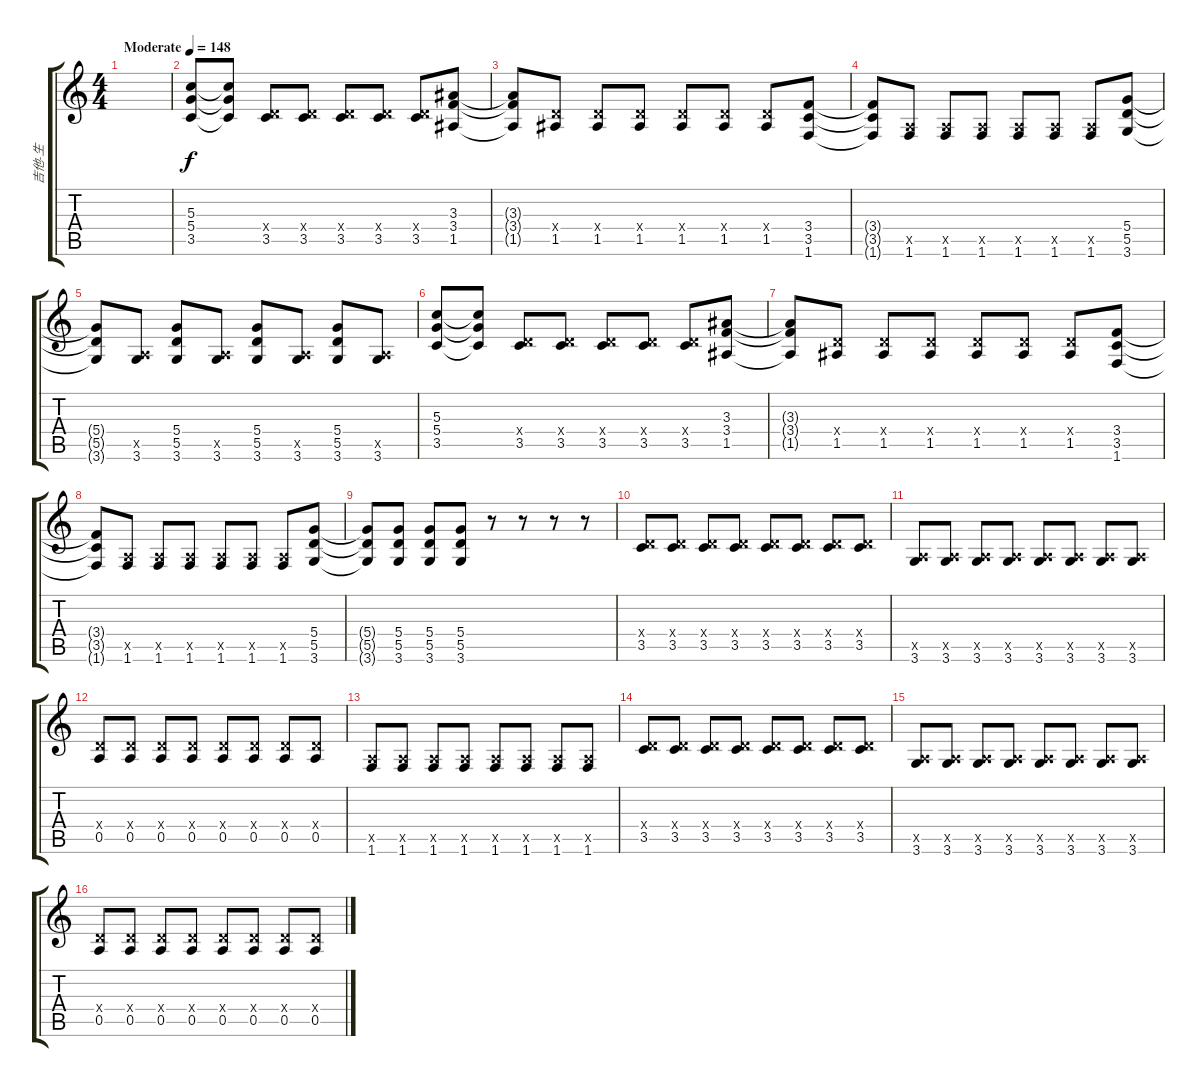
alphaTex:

\track ("吉他-生" "吉他-生") {instrument distortionguitar}
\staff {score tabs}
\tuning (E4 B3 G3 D3 A2 E2) {hide}
\ts (4 4)
\tempo (148 "Moderate")
\clef g2
\ks c
|
(5.3 5.4 3.5).8 (5.3{t} 5.4{t} 3.5{t}).8 (0.4{x} 3.5).8 (0.4{x} 3.5).8 (0.4{x} 3.5).8 (0.4{x} 3.5).8 (0.4{x} 3.5).8 (3.3 3.4 1.5).8 |
(3.3{t} 3.4{t} 1.5{t}).8 (0.4{x} 1.5).8 (0.4{x} 1.5).8 (0.4{x} 1.5).8 (0.4{x} 1.5).8 (0.4{x} 1.5).8 (0.4{x} 1.5).8 (3.4 3.5 1.6).8 |
(3.4{t} 3.5{t} 1.6{t}).8 (0.5{x} 1.6).8 (0.5{x} 1.6).8 (0.5{x} 1.6).8 (0.5{x} 1.6).8 (0.5{x} 1.6).8 (0.5{x} 1.6).8 (5.4 5.5 3.6).8 |
(5.4{t} 5.5{t} 3.6{t}).8 (0.5{x} 3.6).8 (5.4 5.5 3.6).8 (0.5{x} 3.6).8 (5.4 5.5 3.6).8 (0.5{x} 3.6).8 (5.4 5.5 3.6).8 (0.5{x} 3.6).8 |
(5.3 5.4 3.5).8 (5.3{t} 5.4{t} 3.5{t}).8 (0.4{x} 3.5).8 (0.4{x} 3.5).8 (0.4{x} 3.5).8 (0.4{x} 3.5).8 (0.4{x} 3.5).8 (3.3 3.4 1.5).8 |
(3.3{t} 3.4{t} 1.5{t}).8 (0.4{x} 1.5).8 (0.4{x} 1.5).8 (0.4{x} 1.5).8 (0.4{x} 1.5).8 (0.4{x} 1.5).8 (0.4{x} 1.5).8 (3.4 3.5 1.6).8 |
(3.4{t} 3.5{t} 1.6{t}).8 (0.5{x} 1.6).8 (0.5{x} 1.6).8 (0.5{x} 1.6).8 (0.5{x} 1.6).8 (0.5{x} 1.6).8 (0.5{x} 1.6).8 (5.4 5.5 3.6).8 |
(5.4{t} 5.5{t} 3.6{t}).8 (5.4 5.5 3.6).8 (5.4 5.5 3.6).8 (5.4 5.5 3.6).8 r.8 r.8 r.8 r.8 |
(0.4{x} 3.5).8 (0.4{x} 3.5).8 (0.4{x} 3.5).8 (0.4{x} 3.5).8 (0.4{x} 3.5).8 (0.4{x} 3.5).8 (0.4{x} 3.5).8 (0.4{x} 3.5).8 |
(0.5{x} 3.6).8 (0.5{x} 3.6).8 (0.5{x} 3.6).8 (0.5{x} 3.6).8 (0.5{x} 3.6).8 (0.5{x} 3.6).8 (0.5{x} 3.6).8 (0.5{x} 3.6).8 |
(0.4{x} 0.5).8 (0.4{x} 0.5).8 (0.4{x} 0.5).8 (0.4{x} 0.5).8 (0.4{x} 0.5).8 (0.4{x} 0.5).8 (0.4{x} 0.5).8 (0.4{x} 0.5).8 |
(0.5{x} 1.6).8 (0.5{x} 1.6).8 (0.5{x} 1.6).8 (0.5{x} 1.6).8 (0.5{x} 1.6).8 (0.5{x} 1.6).8 (0.5{x} 1.6).8 (0.5{x} 1.6).8 |
(0.4{x} 3.5).8 (0.4{x} 3.5).8 (0.4{x} 3.5).8 (0.4{x} 3.5).8 (0.4{x} 3.5).8 (0.4{x} 3.5).8 (0.4{x} 3.5).8 (0.4{x} 3.5).8 |
(0.5{x} 3.6).8 (0.5{x} 3.6).8 (0.5{x} 3.6).8 (0.5{x} 3.6).8 (0.5{x} 3.6).8 (0.5{x} 3.6).8 (0.5{x} 3.6).8 (0.5{x} 3.6).8 |
(0.4{x} 0.5).8 (0.4{x} 0.5).8 (0.4{x} 0.5).8 (0.4{x} 0.5).8 (0.4{x} 0.5).8 (0.4{x} 0.5).8 (0.4{x} 0.5).8 (0.4{x} 0.5).8
